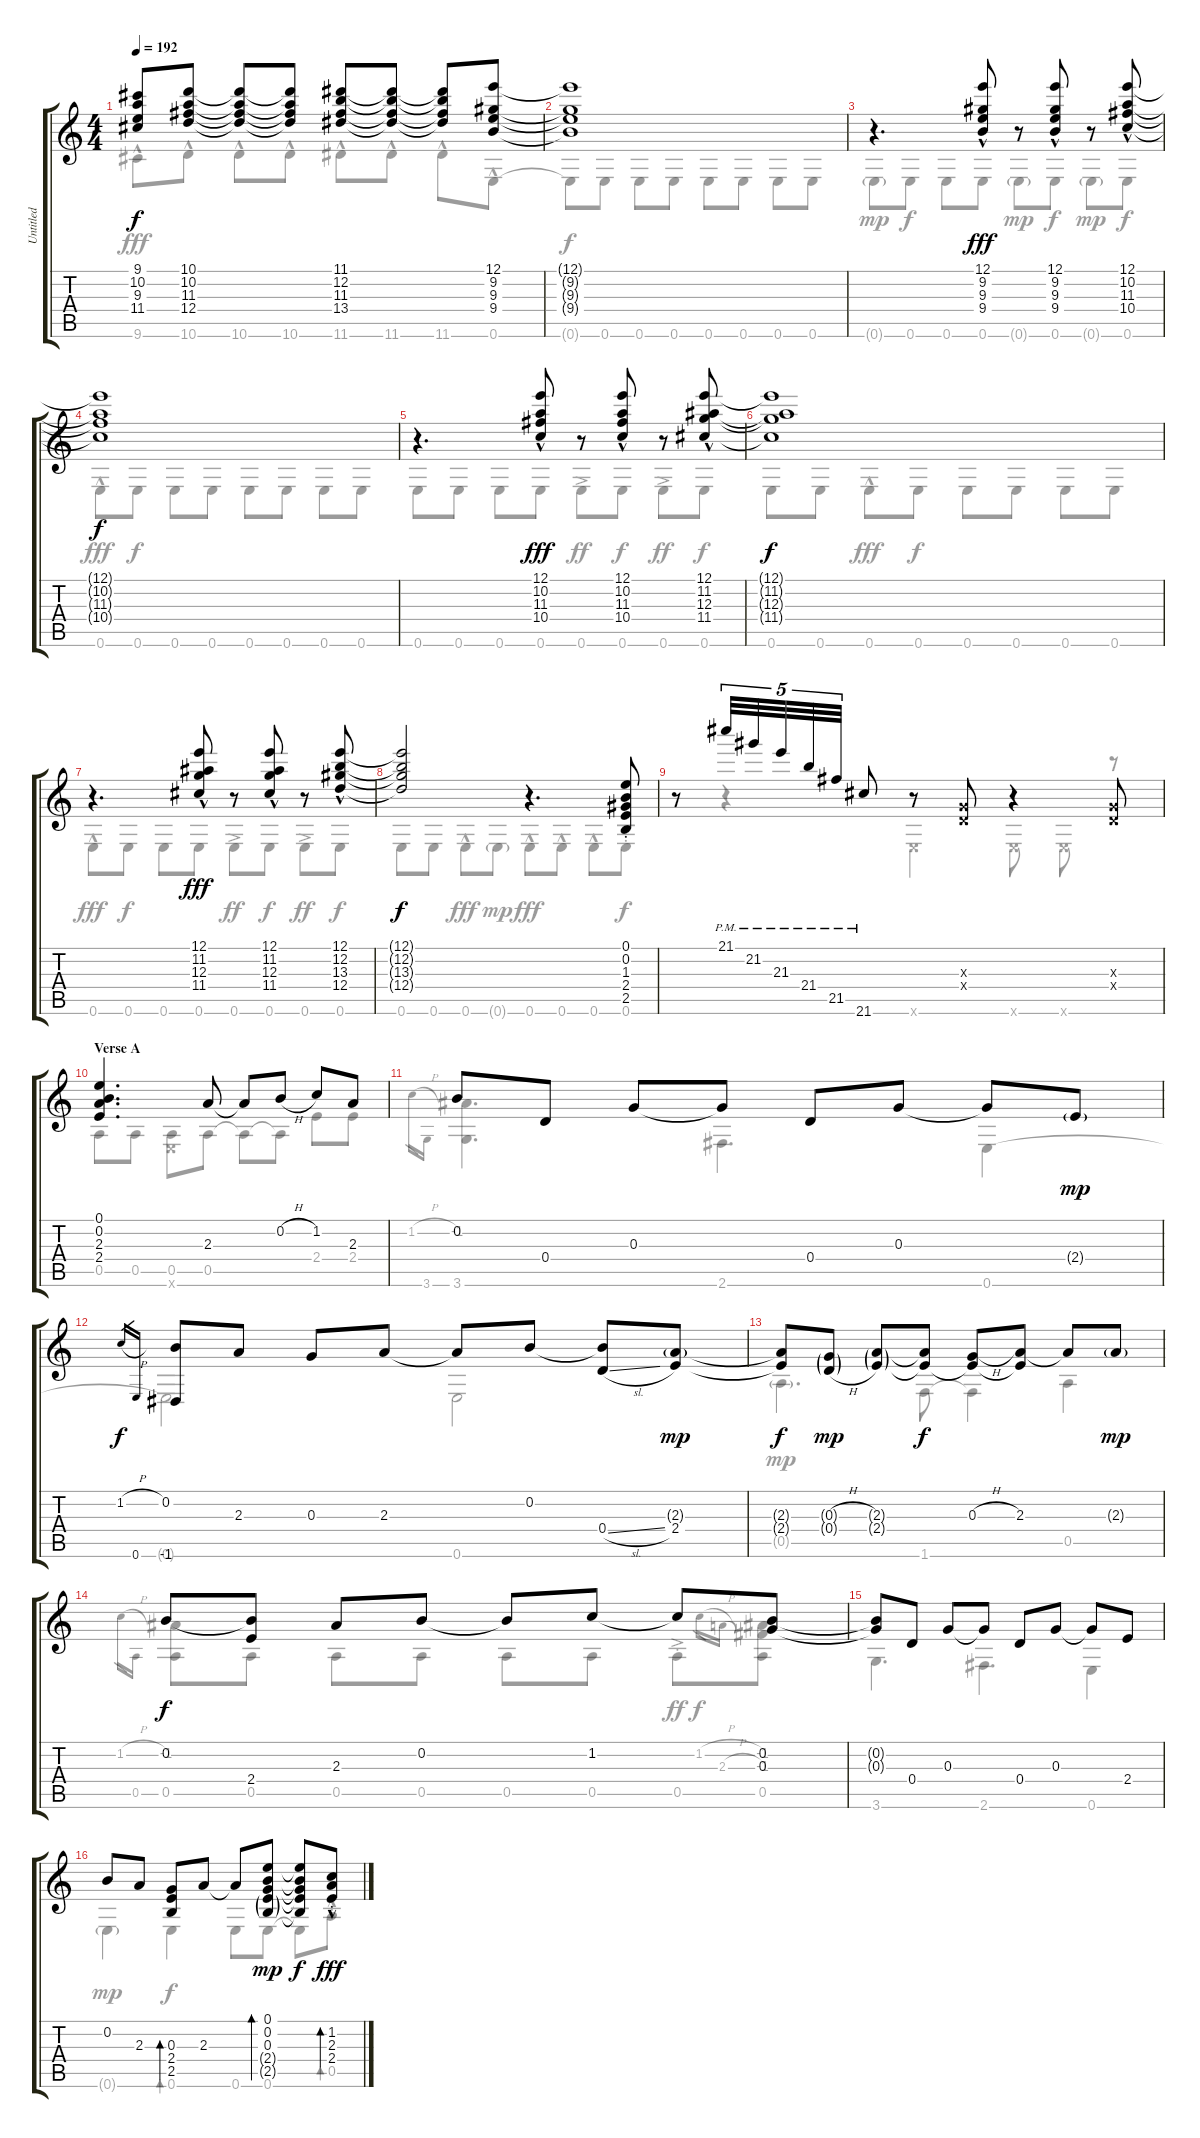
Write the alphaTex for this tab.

\track ("Untitled" "Untitled") {instrument acousticguitarnylon}
\staff {score tabs}
\tuning (E4 B3 G3 D3 A2 E2) {hide}
\voice
\ts (4 4)
\tempo 192
\clef g2
\ks c
(9.1{t} 10.2{t} 9.3{t} 11.4{t}).8{dy f} (10.1 10.2 11.3 12.4).8 (10.1{t} 10.2{t} 11.3{t} 12.4{t}).8 (10.1{t} 10.2{t} 11.3{t} 12.4{t}).8 (11.1 12.2 11.3 13.4).8 (11.1{t} 12.2{t} 11.3{t} 13.4{t}).8 (11.1{t} 12.2{t} 11.3{t} 13.4{t}).8 (12.1 9.2 9.3 9.4).8 |
(12.1{t} 9.2{t} 9.3{t} 9.4{t}).1 |
r.4{d} (12.1{hac} 9.2{hac} 9.3{hac} 9.4{hac}).8{dy fff} r.8 (12.1{hac} 9.2{hac} 9.3{hac} 9.4{hac}).8 r.8 (12.1{hac} 10.2{hac} 11.3{hac} 10.4{hac}).8 |
(12.1{t} 10.2{t} 11.3{t} 10.4{t}).1{dy f} |
r.4{d} (12.1{hac} 10.2{hac} 11.3{hac} 10.4{hac}).8{dy fff} r.8 (12.1{hac} 10.2{hac} 11.3{hac} 10.4{hac}).8 r.8 (12.1{hac} 11.2{hac} 12.3{hac} 11.4{hac}).8 |
(12.1{t} 11.2{t} 12.3{t} 11.4{t}).1{dy f} |
r.4{d} (12.1{hac} 11.2{hac} 12.3{hac} 11.4{hac}).8{dy fff} r.8 (12.1{hac} 11.2{hac} 12.3{hac} 11.4{hac}).8 r.8 (12.1 12.2{hac} 13.3{hac} 12.4{hac}).8 |
(12.1{t} 12.2{t} 13.3{t} 12.4{t}).2{dy f} r.4{d} (0.1{st} 0.2{st} 1.3{st} 2.4{st} 2.5{st}).8 |
r.8 21.1{pm}.32{tu (5 4)} 21.2{pm}.32{tu (5 4)} 21.3{pm}.32{tu (5 4)} 21.4{pm}.32{tu (5 4)} 21.5{pm}.32{tu (5 4)} 21.6{pm}.8 r.8 (0.3{x} 0.4{x}).8 r.4 (0.3{x} 0.4{x}).8 |
\section ("" "Verse A")
(0.1 0.2 2.3 2.4).4{d} 2.3.8 2.3{t}.8 0.2{h}.8 1.2.8 2.3.8 |
0.2.8 0.4.8 0.3.8 0.3{t}.8 0.4.8 0.3.8 0.3{t}.8 2.4{g}.8{dy mp} |
1.2{h}.16{gr dy f} 0.6.16{gr} (0.2 -1.6).8 2.3.8 0.3.8 2.3.8 2.3{t}.8 0.2.8 (0.2{t} 0.4{sl}).8 (2.3{g} 2.4).8{dy mp} |
(2.3{t} 2.4{t}).8{dy f} (0.3{h g} 0.4{h g}).8{dy mp} (2.3{g} 2.4{g}).8 (2.3{t} 2.4{t}).8{dy f} (0.3{h} 2.4{t}).8 (2.3 2.4{t}).8 2.3{t}.8 2.3{g}.8{dy mp} |
0.2.8{dy f} (0.2{t} 2.4).8 2.3.8 0.2.8 0.2{t}.8 1.2.8 1.2{t}.8 (0.2 0.3).8 |
(0.2{t} 0.3{t}).8 0.4.8 0.3.8 0.3{t}.8 0.4.8 0.3.8 0.3{t}.8 2.4.8 |
0.2.8 2.3.8 (0.3 2.4 2.5).8{bd 30} 2.3.8 2.3{t}.8 (0.1 0.2 0.3 2.4{g} 2.5{g}).8{bd 30 dy mp} (0.1{t} 0.2{t} 0.3{t} 2.4{t} 2.5{t}).8{dy f} (1.2{hac st} 2.3{hac st} 2.4{hac st}).8{bd 30 dy fff}
\voice
\clef g2
\ottava regular
\simile none
\ks c
9.6{hac}.8{dy fff} 10.6{hac}.8 10.6{hac}.8 10.6{hac}.8 11.6{hac}.8 11.6{hac}.8 11.6{hac}.8 0.6{hac}.8 |
0.6{t}.8{dy f} 0.6.8 0.6.8 0.6.8 0.6.8 0.6.8 0.6.8 0.6.8 |
0.6{g}.8{dy mp} 0.6.8{dy f} 0.6.8 0.6.8 0.6{g}.8{dy mp} 0.6.8{dy f} 0.6{g}.8{dy mp} 0.6.8{dy f} |
0.6{hac}.8{dy fff} 0.6.8{dy f} 0.6.8 0.6.8 0.6.8 0.6.8 0.6.8 0.6.8 |
0.6.8 0.6.8 0.6.8 0.6.8 0.6{ac}.8{dy ff} 0.6.8{dy f} 0.6{ac}.8{dy ff} 0.6.8{dy f} |
0.6.8 0.6.8 0.6{hac}.8{dy fff} 0.6.8{dy f} 0.6.8 0.6.8 0.6.8 0.6.8 |
0.6{hac}.8{dy fff} 0.6.8{dy f} 0.6.8 0.6.8 0.6{ac}.8{dy ff} 0.6.8{dy f} 0.6{ac}.8{dy ff} 0.6.8{dy f} |
0.6.8 0.6.8 0.6{hac}.8{dy fff} 0.6{g}.8{dy mp} 0.6{hac}.8{dy fff} 0.6{hac}.8 0.6{hac}.8 0.6{st}.8{dy f} |
r.8 r.4 0.6{x}.4 0.6{x}.8 0.6{x}.8 r.8 |
0.5.8 0.5.8 (0.5 0.6{x}).8 0.5.8 0.5{t}.8 0.5{t}.8 2.4.8 2.4.8 |
1.2{h}.16{gr} 3.6.16{gr} (-1.2 3.6).4{d} 2.6.4{d} 0.6.4 |
0.6{t}.2 0.6.2 |
0.5{g}.4{d dy mp} 1.6.8{dy f} 1.6{t}.4 0.5.4 |
1.2{h}.16{gr} 0.5.16{gr} (-1.2 0.5).8 0.5.8 0.5.8 0.5.8 0.5.8 0.5.8 0.5{ac st}.8{dy ff} 1.2{h}.16{gr dy f} 2.3{h}.16{gr} (-1.2 -1.3 0.5).8 |
3.6.4{d} 2.6.4{d} 0.6.4 |
0.6{g}.4{dy mp} 0.6.4{bd 30 dy f} 0.6.8 0.6.8 0.6{t}.8 0.5{hac st}.8{bd 30 dy fff}
